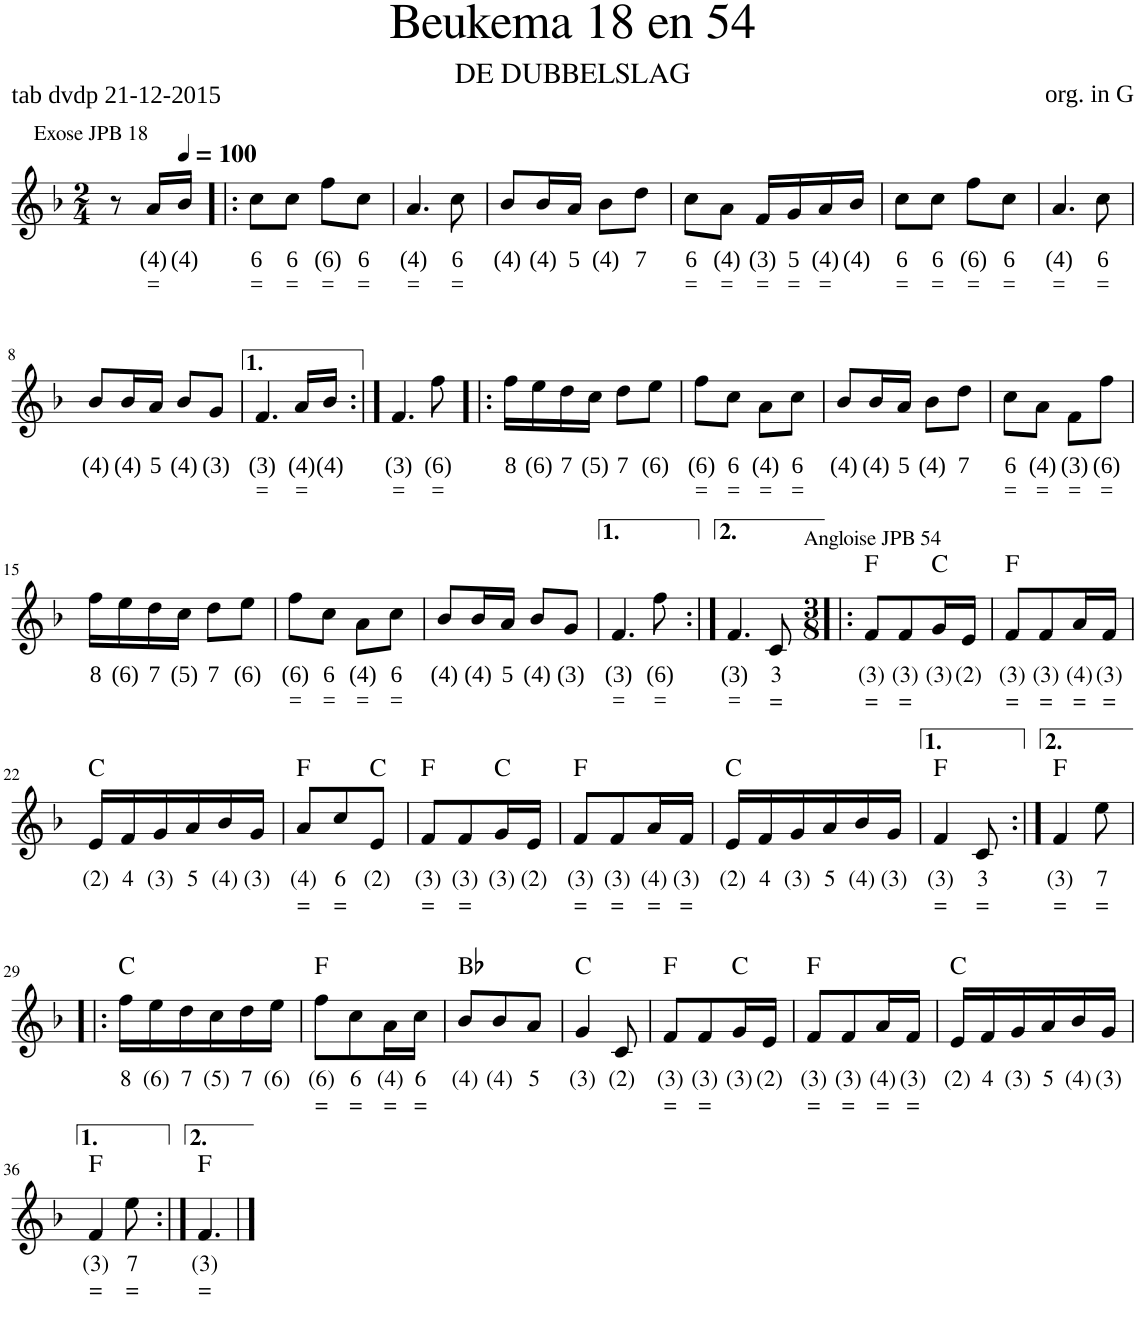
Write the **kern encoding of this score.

**kern	**text	**text	**harte
*part1	*part1	*part1	*part1
*staff1	*staff1	*staff1	*
*I"Voice	*	*	*
*clefG2	*	*	*
*k[b-]	*	*	*
*M2/4	*	*	*
=1	=1	=1	=1
!LO:TX:a:t=Exose JPB 18	!	!	!
8r	.	.	.
!	!LO:LY:b	!LO:LY:b	!
16a/LL	(4)	=	.
*MM100	*	*	*
!	!LO:LY:b	!	!
16b-/JJ	(4)	.	.
=2!|:	=2!|:	=2!|:	=2!|:
!	!LO:LY:b	!LO:LY:b	!
8cc\L	6	=	.
!	!LO:LY:b	!LO:LY:b	!
8cc\J	6	=	.
!	!LO:LY:b	!LO:LY:b	!
8ff\L	(6)	=	.
!	!LO:LY:b	!LO:LY:b	!
8cc\J	6	=	.
=3	=3	=3	=3
!	!LO:LY:b	!LO:LY:b	!
4.a/	(4)	=	.
!	!LO:LY:b	!LO:LY:b	!
8cc\	6	=	.
=4	=4	=4	=4
!	!LO:LY:b	!	!
8b-/L	(4)	.	.
!	!LO:LY:b	!	!
16b-/L	(4)	.	.
!	!LO:LY:b	!	!
16a/JJ	5	.	.
!	!LO:LY:b	!	!
8b-\L	(4)	.	.
!	!LO:LY:b	!	!
8dd\J	7	.	.
=5	=5	=5	=5
!	!LO:LY:b	!LO:LY:b	!
8cc\L	6	=	.
!	!LO:LY:b	!LO:LY:b	!
8a\J	(4)	=	.
!	!LO:LY:b	!LO:LY:b	!
16f/LL	(3)	=	.
!	!LO:LY:b	!LO:LY:b	!
16g/	5	=	.
!	!LO:LY:b	!LO:LY:b	!
16a/	(4)	=	.
!	!LO:LY:b	!	!
16b-/JJ	(4)	.	.
=6	=6	=6	=6
!	!LO:LY:b	!LO:LY:b	!
8cc\L	6	=	.
!	!LO:LY:b	!LO:LY:b	!
8cc\J	6	=	.
!	!LO:LY:b	!LO:LY:b	!
8ff\L	(6)	=	.
!	!LO:LY:b	!LO:LY:b	!
8cc\J	6	=	.
=7	=7	=7	=7
!	!LO:LY:b	!LO:LY:b	!
4.a/	(4)	=	.
!	!LO:LY:b	!LO:LY:b	!
8cc\	6	=	.
!!LO:LB:g=z
=8	=8	=8	=8
!	!LO:LY:b	!	!
8b-/L	(4)	.	.
!	!LO:LY:b	!	!
16b-/L	(4)	.	.
!	!LO:LY:b	!	!
16a/JJ	5	.	.
!	!LO:LY:b	!	!
8b-/L	(4)	.	.
!	!LO:LY:b	!	!
8g/J	(3)	.	.
=9	=9	=9	=9
!	!LO:LY:b	!LO:LY:b	!
4.f/	(3)	=	.
!	!LO:LY:b	!LO:LY:b	!
16a/LL	(4)	=	.
!	!LO:LY:b	!	!
16b-/JJ	(4)	.	.
=10:|!	=10:|!	=10:|!	=10:|!
!	!LO:LY:b	!LO:LY:b	!
4.f/	(3)	=	.
!	!LO:LY:b	!LO:LY:b	!
8ff\	(6)	=	.
=11!|:	=11!|:	=11!|:	=11!|:
!	!LO:LY:b	!	!
16ff\LL	8	.	.
!	!LO:LY:b	!	!
16ee\	(6)	.	.
!	!LO:LY:b	!	!
16dd\	7	.	.
!	!LO:LY:b	!	!
16cc\JJ	(5)	.	.
!	!LO:LY:b	!	!
8dd\L	7	.	.
!	!LO:LY:b	!	!
8ee\J	(6)	.	.
=12	=12	=12	=12
!	!LO:LY:b	!LO:LY:b	!
8ff\L	(6)	=	.
!	!LO:LY:b	!LO:LY:b	!
8cc\J	6	=	.
!	!LO:LY:b	!LO:LY:b	!
8a\L	(4)	=	.
!	!LO:LY:b	!LO:LY:b	!
8cc\J	6	=	.
=13	=13	=13	=13
!	!LO:LY:b	!	!
8b-/L	(4)	.	.
!	!LO:LY:b	!	!
16b-/L	(4)	.	.
!	!LO:LY:b	!	!
16a/JJ	5	.	.
!	!LO:LY:b	!	!
8b-\L	(4)	.	.
!	!LO:LY:b	!	!
8dd\J	7	.	.
=14	=14	=14	=14
!	!LO:LY:b	!LO:LY:b	!
8cc\L	6	=	.
!	!LO:LY:b	!LO:LY:b	!
8a\J	(4)	=	.
!	!LO:LY:b	!LO:LY:b	!
8f\L	(3)	=	.
!	!LO:LY:b	!LO:LY:b	!
8ff\J	(6)	=	.
!!LO:LB:g=z
=15	=15	=15	=15
!	!LO:LY:b	!	!
16ff\LL	8	.	.
!	!LO:LY:b	!	!
16ee\	(6)	.	.
!	!LO:LY:b	!	!
16dd\	7	.	.
!	!LO:LY:b	!	!
16cc\JJ	(5)	.	.
!	!LO:LY:b	!	!
8dd\L	7	.	.
!	!LO:LY:b	!	!
8ee\J	(6)	.	.
=16	=16	=16	=16
!	!LO:LY:b	!LO:LY:b	!
8ff\L	(6)	=	.
!	!LO:LY:b	!LO:LY:b	!
8cc\J	6	=	.
!	!LO:LY:b	!LO:LY:b	!
8a\L	(4)	=	.
!	!LO:LY:b	!LO:LY:b	!
8cc\J	6	=	.
=17	=17	=17	=17
!	!LO:LY:b	!	!
8b-/L	(4)	.	.
!	!LO:LY:b	!	!
16b-/L	(4)	.	.
!	!LO:LY:b	!	!
16a/JJ	5	.	.
!	!LO:LY:b	!	!
8b-/L	(4)	.	.
!	!LO:LY:b	!	!
8g/J	(3)	.	.
=18	=18	=18	=18
!	!LO:LY:b	!LO:LY:b	!
4.f/	(3)	=	.
!	!LO:LY:b	!LO:LY:b	!
8ff\	(6)	=	.
=19:|!	=19:|!	=19:|!	=19:|!
!	!LO:LY:b	!LO:LY:b	!
4.f/	(3)	=	.
!	!LO:LY:b	!LO:LY:b	!
8c/	3	=	.
=20!|:	=20!|:	=20!|:	=20!|:
*M3/8	*	*	*
!LO:TX:a:t=Angloise JPB 54	!	!	!
!	!LO:LY:b	!LO:LY:b	!
8f/L	(3)	=	F:maj
!	!LO:LY:b	!LO:LY:b	!
8f/	(3)	=	.
!	!LO:LY:b	!	!
16g/L	(3)	.	C:maj
!	!LO:LY:b	!	!
16e/JJ	(2)	.	.
=21	=21	=21	=21
!	!LO:LY:b	!LO:LY:b	!
8f/L	(3)	=	F:maj
!	!LO:LY:b	!LO:LY:b	!
8f/	(3)	=	.
!	!LO:LY:b	!LO:LY:b	!
16a/L	(4)	=	.
!	!LO:LY:b	!LO:LY:b	!
16f/JJ	(3)	=	.
!!LO:LB:g=z
=22	=22	=22	=22
!	!LO:LY:b	!	!
16e/LL	(2)	.	C:maj
!	!LO:LY:b	!	!
16f/	4	.	.
!	!LO:LY:b	!	!
16g/	(3)	.	.
!	!LO:LY:b	!	!
16a/	5	.	.
!	!LO:LY:b	!	!
16b-/	(4)	.	.
!	!LO:LY:b	!	!
16g/JJ	(3)	.	.
=23	=23	=23	=23
!	!LO:LY:b	!LO:LY:b	!
8a/L	(4)	=	F:maj
!	!LO:LY:b	!LO:LY:b	!
8cc/	6	=	.
!	!LO:LY:b	!	!
8e/J	(2)	.	C:maj
=24	=24	=24	=24
!	!LO:LY:b	!LO:LY:b	!
8f/L	(3)	=	F:maj
!	!LO:LY:b	!LO:LY:b	!
8f/	(3)	=	.
!	!LO:LY:b	!	!
16g/L	(3)	.	C:maj
!	!LO:LY:b	!	!
16e/JJ	(2)	.	.
=25	=25	=25	=25
!	!LO:LY:b	!LO:LY:b	!
8f/L	(3)	=	F:maj
!	!LO:LY:b	!LO:LY:b	!
8f/	(3)	=	.
!	!LO:LY:b	!LO:LY:b	!
16a/L	(4)	=	.
!	!LO:LY:b	!LO:LY:b	!
16f/JJ	(3)	=	.
=26	=26	=26	=26
!	!LO:LY:b	!	!
16e/LL	(2)	.	C:maj
!	!LO:LY:b	!	!
16f/	4	.	.
!	!LO:LY:b	!	!
16g/	(3)	.	.
!	!LO:LY:b	!	!
16a/	5	.	.
!	!LO:LY:b	!	!
16b-/	(4)	.	.
!	!LO:LY:b	!	!
16g/JJ	(3)	.	.
=27	=27	=27	=27
!	!LO:LY:b	!LO:LY:b	!
4f/	(3)	=	F:maj
!	!LO:LY:b	!LO:LY:b	!
8c/	3	=	.
=28:|!	=28:|!	=28:|!	=28:|!
!	!LO:LY:b	!LO:LY:b	!
4f/	(3)	=	F:maj
!	!LO:LY:b	!LO:LY:b	!
8ee\	7	=	.
!!LO:LB:g=z
=29!|:	=29!|:	=29!|:	=29!|:
!	!LO:LY:b	!	!
16ff\LL	8	.	C:maj
!	!LO:LY:b	!	!
16ee\	(6)	.	.
!	!LO:LY:b	!	!
16dd\	7	.	.
!	!LO:LY:b	!	!
16cc\	(5)	.	.
!	!LO:LY:b	!	!
16dd\	7	.	.
!	!LO:LY:b	!	!
16ee\JJ	(6)	.	.
=30	=30	=30	=30
!	!LO:LY:b	!LO:LY:b	!
8ff\L	(6)	=	F:maj
!	!LO:LY:b	!LO:LY:b	!
8cc\	6	=	.
!	!LO:LY:b	!LO:LY:b	!
16a\L	(4)	=	.
!	!LO:LY:b	!LO:LY:b	!
16cc\JJ	6	=	.
=31	=31	=31	=31
!	!LO:LY:b	!	!
8b-/L	(4)	.	Bb:maj
!	!LO:LY:b	!	!
8b-/	(4)	.	.
!	!LO:LY:b	!	!
8a/J	5	.	.
=32	=32	=32	=32
!	!LO:LY:b	!	!
4g/	(3)	.	C:maj
!	!LO:LY:b	!	!
8c/	(2)	.	.
=33	=33	=33	=33
!	!LO:LY:b	!LO:LY:b	!
8f/L	(3)	=	F:maj
!	!LO:LY:b	!LO:LY:b	!
8f/	(3)	=	.
!	!LO:LY:b	!	!
16g/L	(3)	.	C:maj
!	!LO:LY:b	!	!
16e/JJ	(2)	.	.
=34	=34	=34	=34
!	!LO:LY:b	!LO:LY:b	!
8f/L	(3)	=	F:maj
!	!LO:LY:b	!LO:LY:b	!
8f/	(3)	=	.
!	!LO:LY:b	!LO:LY:b	!
16a/L	(4)	=	.
!	!LO:LY:b	!LO:LY:b	!
16f/JJ	(3)	=	.
=35	=35	=35	=35
!	!LO:LY:b	!	!
16e/LL	(2)	.	C:maj
!	!LO:LY:b	!	!
16f/	4	.	.
!	!LO:LY:b	!	!
16g/	(3)	.	.
!	!LO:LY:b	!	!
16a/	5	.	.
!	!LO:LY:b	!	!
16b-/	(4)	.	.
!	!LO:LY:b	!	!
16g/JJ	(3)	.	.
!!LO:LB:g=z
=36	=36	=36	=36
!	!LO:LY:b	!LO:LY:b	!
4f/	(3)	=	F:maj
!	!LO:LY:b	!LO:LY:b	!
8ee\	7	=	.
=37:|!	=37:|!	=37:|!	=37:|!
!	!LO:LY:b	!LO:LY:b	!
4.f/	(3)	=	F:maj
==	==	==	==
*-	*-	*-	*-
